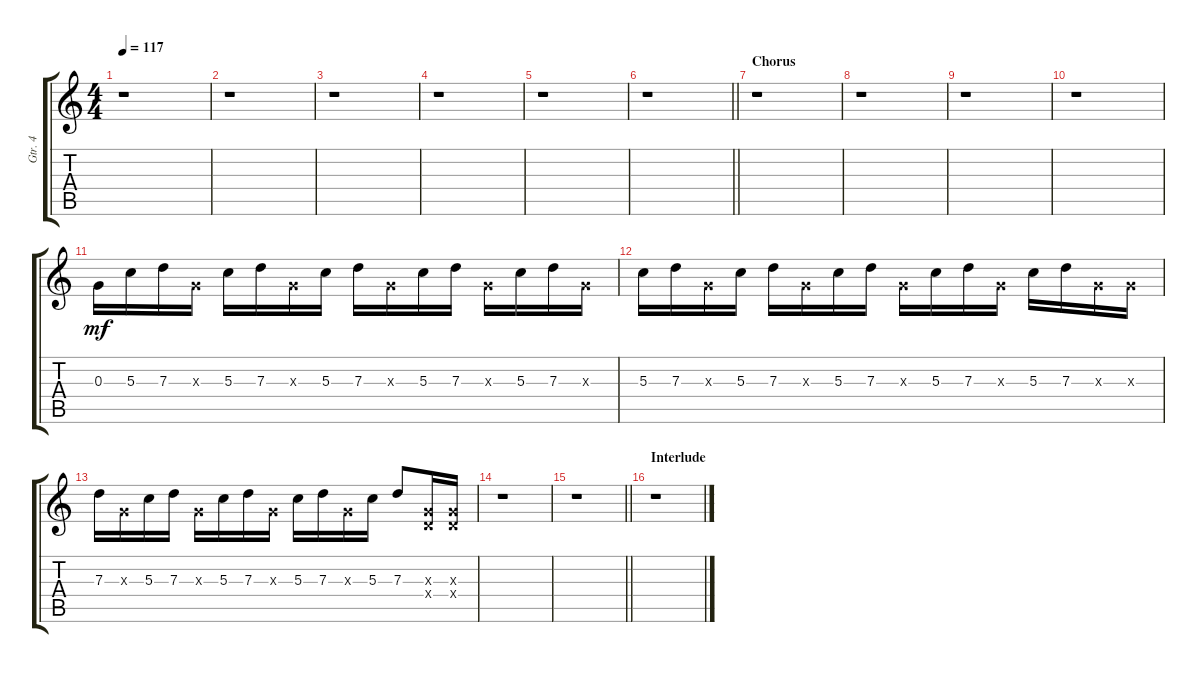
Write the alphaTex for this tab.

\track ("Gtr. 4" "Gtr. 4") {instrument electricguitarclean}
\staff {score tabs}
\tuning (E4 B3 G3 D3 A2 E2) {hide}
\ts (4 4)
\tempo 117
\clef g2
\ks c
r.1{dy mf} |
r.1 |
r.1 |
r.1 |
r.1 |
\barLineRight lightlight
r.1 |
\section ("" "Chorus")
r.1 |
r.1 |
r.1 |
r.1 |
0.3.16 5.3.16 7.3.16 0.3{x}.16 5.3.16 7.3.16 0.3{x}.16 5.3.16 7.3.16 0.3{x}.16 5.3.16 7.3.16 0.3{x}.16 5.3.16 7.3.16 0.3{x}.16 |
5.3.16 7.3.16 0.3{x}.16 5.3.16 7.3.16 0.3{x}.16 5.3.16 7.3.16 0.3{x}.16 5.3.16 7.3.16 0.3{x}.16 5.3.16 7.3.16 0.3{x}.16 0.3{x}.16 |
7.3.16 0.3{x}.16 5.3.16 7.3.16 0.3{x}.16 5.3.16 7.3.16 0.3{x}.16 5.3.16 7.3.16 0.3{x}.16 5.3.16 7.3.8 (0.3{x} 0.4{x}).16 (0.3{x} 0.4{x}).16 |
r.1 |
\barLineRight lightlight
r.1 |
\section ("" "Interlude")
r.1
